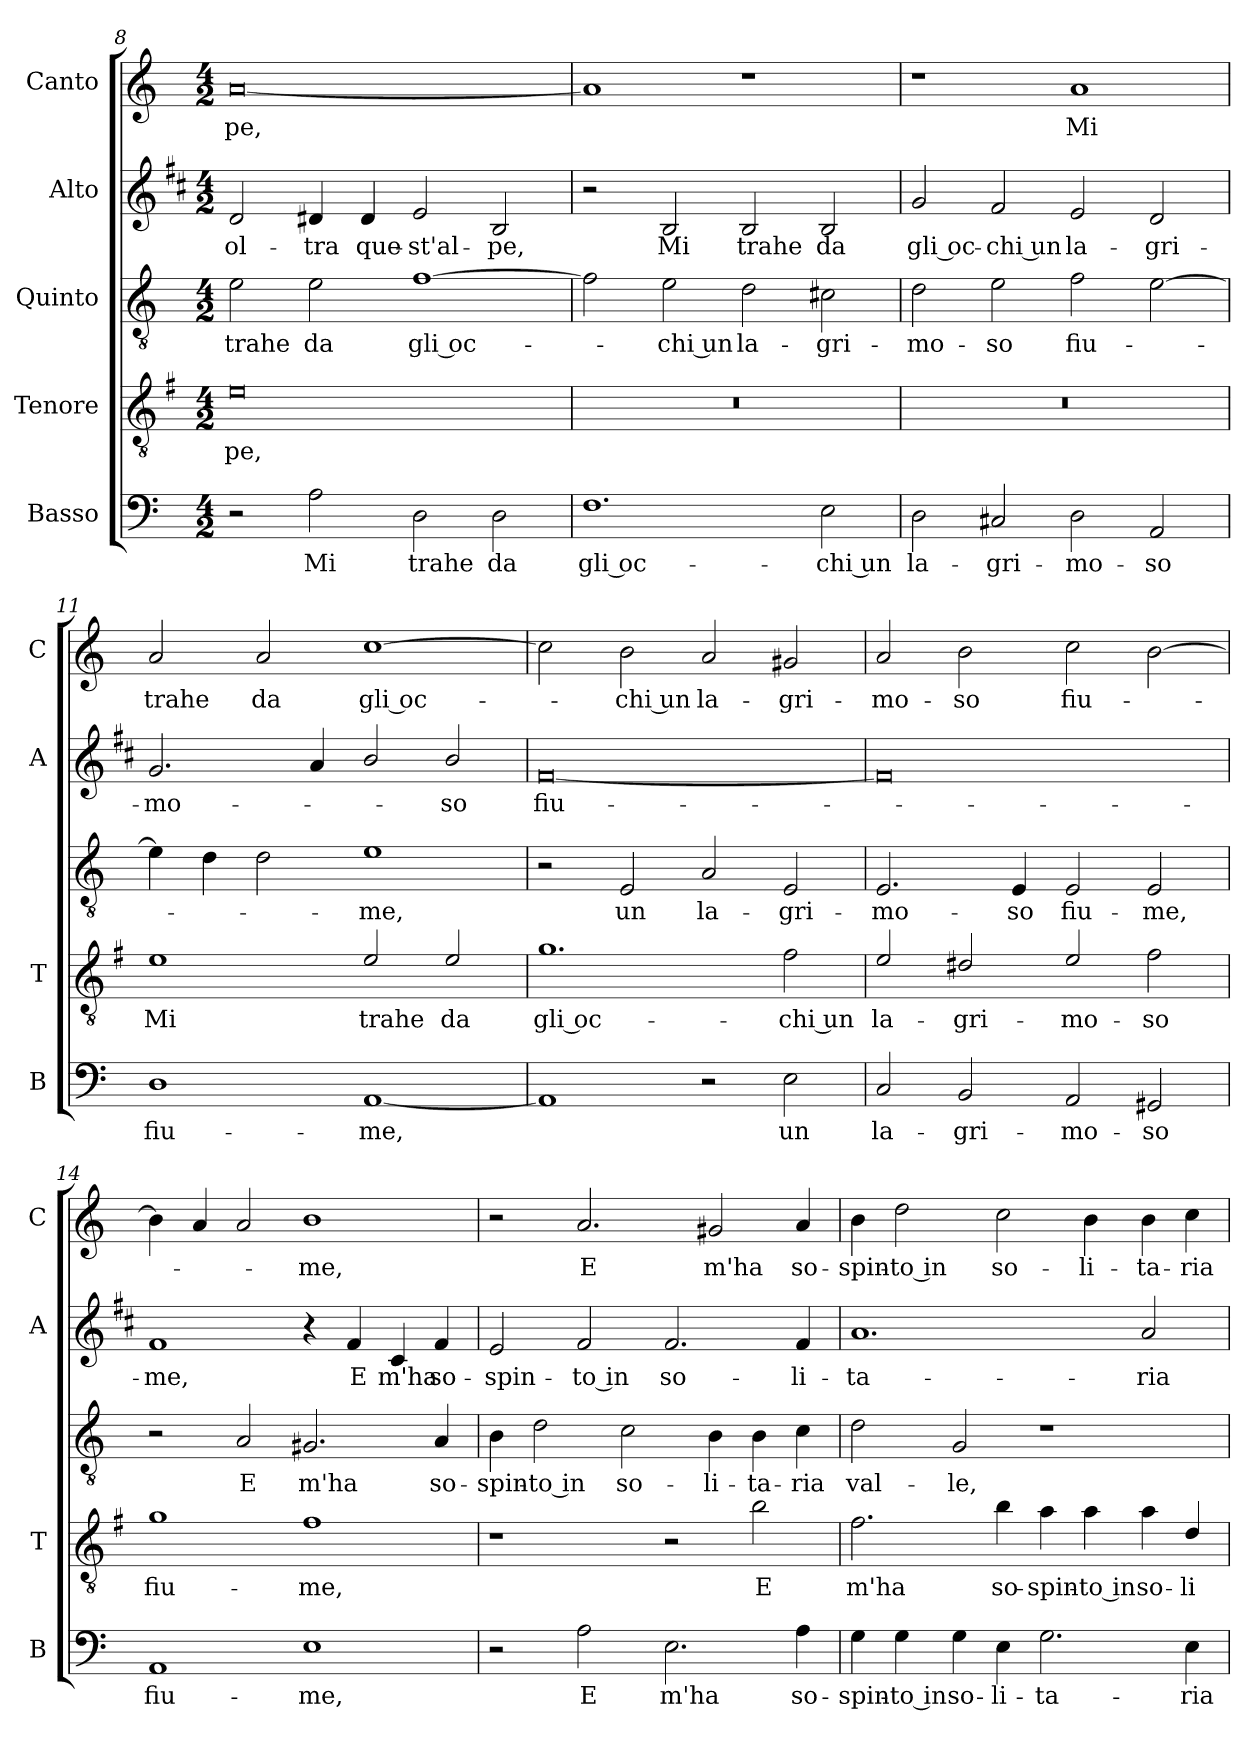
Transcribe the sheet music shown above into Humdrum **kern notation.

**kern	**text	**kern	**text	**kern	**text	**kern	**text	**kern	**text
*part5	*part5	*part4	*part4	*part3	*part3	*part2	*part2	*part1	*part1
*staff5	*staff5	*staff4	*staff4	*staff3	*staff3	*staff2	*staff2	*staff1	*staff1
*I"Basso	*	*I"Tenore	*	*I"Quinto	*	*I"Alto	*	*I"Canto	*
*I'B	*	*I'T	*	*	*	*I'A	*	*I'C	*
!!LO:LB:g=z
*clefF4	*	*clefGv2	*	*clefGv2	*	*clefG2	*	*clefG2	*
*	*	*ITrd4c7	*	*	*	*ITrd1c2	*	*	*
*k[]	*	*k[]	*	*k[]	*	*k[]	*	*k[]	*
*C:	*	*C:	*	*C:	*	*C:	*	*C:	*
*M4/2	*	*M4/2	*	*M4/2	*	*M4/2	*	*M4/2	*
=8	=8	=8	=8	=8	=8	=8	=8	=8	=8
!	!	!	!LO:LY:b	!	!LO:LY:b	!	!LO:LY:b	!	!LO:LY:b
2r	.	0A	-pe,	2e\	trahe	2c/	ol-	[0a	-pe,
!	!LO:LY:b	!	!	!	!LO:LY:b	!	!LO:LY:b	!	!
2A\	Mi	.	.	2e\	da	4c#X/	-tra	.	.
!	!	!	!	!	!	!	!LO:LY:b	!	!
.	.	.	.	.	.	4c#/	que-	.	.
!	!LO:LY:b	!	!	!	!LO:LY:b	!	!LO:LY:b	!	!
2D\	trahe	.	.	[1f	gli oc-	2d/	-st'al-	.	.
!	!LO:LY:b	!	!	!	!	!	!LO:LY:b	!	!
2D\	da	.	.	.	.	2A/	-pe,	.	.
=9	=9	=9	=9	=9	=9	=9	=9	=9	=9
!	!LO:LY:b	!	!	!	!	!	!	!	!
1.F	gli oc-	0r	.	2f\]	.	2r	.	1a]	.
!	!	!	!	!	!LO:LY:b	!	!LO:LY:b	!	!
.	.	.	.	2e\	-chi un	2A/	Mi	.	.
!	!	!	!	!	!LO:LY:b	!	!LO:LY:b	!	!
.	.	.	.	2d\	la-	2A/	trahe	1r	.
!	!LO:LY:b	!	!	!	!LO:LY:b	!	!LO:LY:b	!	!
2E\	-chi un	.	.	2c#X\	-gri-	2A/	da	.	.
=10	=10	=10	=10	=10	=10	=10	=10	=10	=10
!	!LO:LY:b	!	!	!	!LO:LY:b	!	!LO:LY:b	!	!
2D\	la-	0r	.	2d\	-mo-	2f/	gli oc-	1r	.
!	!LO:LY:b	!	!	!	!LO:LY:b	!	!LO:LY:b	!	!
2C#X/	-gri-	.	.	2e\	-so	2e/	-chi un	.	.
!	!LO:LY:b	!	!	!	!LO:LY:b	!	!LO:LY:b	!	!LO:LY:b
2D\	-mo-	.	.	2f\	fiu-	2d/	la-	1a	Mi
!	!LO:LY:b	!	!	!	!	!	!LO:LY:b	!	!
2AA/	-so	.	.	[2e\	.	2c/	-gri-	.	.
=11	=11	=11	=11	=11	=11	=11	=11	=11	=11
!	!LO:LY:b	!	!LO:LY:b	!	!	!	!LO:LY:b	!	!LO:LY:b
1D	fiu-	1A	Mi	4e\]	.	2.f/	-mo-	2a/	trahe
.	.	.	.	4d\	.	.	.	.	.
!	!	!	!	!	!	!	!	!	!LO:LY:b
.	.	.	.	2d\	.	.	.	2a/	da
.	.	.	.	.	.	4g/	.	.	.
!	!LO:LY:b	!	!LO:LY:b	!	!LO:LY:b	!	!	!	!LO:LY:b
[1AA	-me,	2A/	trahe	1e	-me,	2a/	.	[1cc	gli oc-
!	!	!	!LO:LY:b	!	!	!	!LO:LY:b	!	!
.	.	2A/	da	.	.	2a/	-so	.	.
=12	=12	=12	=12	=12	=12	=12	=12	=12	=12
!	!	!	!LO:LY:b	!	!	!	!LO:LY:b	!	!
1AA]	.	1.c	gli oc-	2r	.	[0e	fiu-	2cc\]	.
!	!	!	!	!	!LO:LY:b	!	!	!	!LO:LY:b
.	.	.	.	2E/	un	.	.	2b\	-chi un
!	!	!	!	!	!LO:LY:b	!	!	!	!LO:LY:b
2r	.	.	.	2A/	la-	.	.	2a/	la-
!	!LO:LY:b	!	!LO:LY:b	!	!LO:LY:b	!	!	!	!LO:LY:b
2E\	un	2B\	-chi un	2E/	-gri-	.	.	2g#X/	-gri-
!!LO:PB:g=z
=13	=13	=13	=13	=13	=13	=13	=13	=13	=13
!	!LO:LY:b	!	!LO:LY:b	!	!LO:LY:b	!	!	!	!LO:LY:b
2C/	la-	2A/	la-	2.E/	-mo-	0e]	.	2a/	-mo-
!	!LO:LY:b	!	!LO:LY:b	!	!	!	!	!	!LO:LY:b
2BB/	-gri-	2G#X/	-gri-	.	.	.	.	2b\	-so
!	!	!	!	!	!LO:LY:b	!	!	!	!
.	.	.	.	4E/	-so	.	.	.	.
!	!LO:LY:b	!	!LO:LY:b	!	!LO:LY:b	!	!	!	!LO:LY:b
2AA/	-mo-	2A/	-mo-	2E/	fiu-	.	.	2cc\	fiu-
!	!LO:LY:b	!	!LO:LY:b	!	!LO:LY:b	!	!	!	!
2GG#X/	-so	2B\	-so	2E/	-me,	.	.	[2b\	.
=14	=14	=14	=14	=14	=14	=14	=14	=14	=14
!	!LO:LY:b	!	!LO:LY:b	!	!	!	!LO:LY:b	!	!
1AA	fiu-	1c	fiu-	2r	.	1e	-me,	4b\]	.
.	.	.	.	.	.	.	.	4a/	.
!	!	!	!	!	!LO:LY:b	!	!	!	!
.	.	.	.	2A/	E	.	.	2a/	.
!	!LO:LY:b	!	!LO:LY:b	!	!LO:LY:b	!	!	!	!LO:LY:b
1E	-me,	1B	-me,	2.G#X/	m'ha	4r	.	1b	-me,
!	!	!	!	!	!	!	!LO:LY:b	!	!
.	.	.	.	.	.	4e/	E	.	.
!	!	!	!	!	!	!	!LO:LY:b	!	!
.	.	.	.	.	.	4B/	m'ha	.	.
!	!	!	!	!	!LO:LY:b	!	!LO:LY:b	!	!
.	.	.	.	4A/	so-	4e/	so-	.	.
=15	=15	=15	=15	=15	=15	=15	=15	=15	=15
!	!	!	!	!	!LO:LY:b	!	!LO:LY:b	!	!
2r	.	1r	.	4B\	-spin-	2d/	-spin-	2r	.
!	!	!	!	!	!LO:LY:b	!	!	!	!
.	.	.	.	2d\	-to in	.	.	.	.
!	!LO:LY:b	!	!	!	!	!	!LO:LY:b	!	!LO:LY:b
2A\	E	.	.	.	.	2e/	-to in	2.a/	E
!	!	!	!	!	!LO:LY:b	!	!	!	!
.	.	.	.	2c\	so-	.	.	.	.
!	!LO:LY:b	!	!	!	!	!	!LO:LY:b	!	!
2.E\	m'ha	2r	.	.	.	2.e/	so-	.	.
!	!	!	!	!	!LO:LY:b	!	!	!	!LO:LY:b
.	.	.	.	4B\	-li-	.	.	2g#X/	m'ha
!	!	!	!LO:LY:b	!	!LO:LY:b	!	!	!	!
.	.	2e\	E	4B\	-ta-	.	.	.	.
!	!LO:LY:b	!	!	!	!LO:LY:b	!	!LO:LY:b	!	!LO:LY:b
4A\	so-	.	.	4c\	-ria	4e/	-li-	4a/	so-
=16	=16	=16	=16	=16	=16	=16	=16	=16	=16
!	!LO:LY:b	!	!LO:LY:b	!	!LO:LY:b	!	!LO:LY:b	!	!LO:LY:b
4G\	-spin-	2.B\	m'ha	2d\	val-	1.g	-ta-	4b\	-spin-
!	!LO:LY:b	!	!	!	!	!	!	!	!LO:LY:b
4G\	-to in	.	.	.	.	.	.	2dd\	-to in
!	!LO:LY:b	!	!	!	!LO:LY:b	!	!	!	!
4G\	so-	.	.	2G/	-le,	.	.	.	.
!	!LO:LY:b	!	!LO:LY:b	!	!	!	!	!	!LO:LY:b
4E\	-li-	4e\	so-	.	.	.	.	2cc\	so-
!	!LO:LY:b	!	!LO:LY:b	!	!	!	!	!	!
2.G\	-ta-	4d\	-spin-	1r	.	.	.	.	.
!	!	!	!LO:LY:b	!	!	!	!	!	!LO:LY:b
.	.	4d\	-to in	.	.	.	.	4b\	-li-
!	!	!	!LO:LY:b	!	!	!	!LO:LY:b	!	!LO:LY:b
.	.	4d\	so-	.	.	2g/	-ria	4b\	-ta-
!	!LO:LY:b	!	!LO:LY:b	!	!	!	!	!	!LO:LY:b
4E\	-ria	4G/	-li-	.	.	.	.	4cc\	-ria
=	=	=	=	=	=	=	=	=	=
*-	*-	*-	*-	*-	*-	*-	*-	*-	*-
